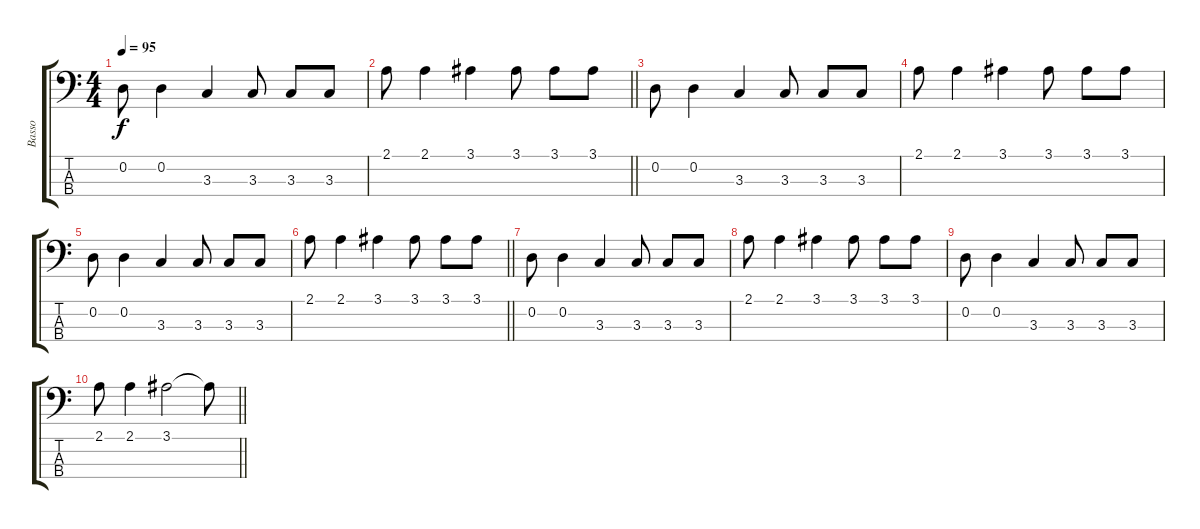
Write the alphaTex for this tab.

\track ("Basso" "Basso") {instrument electricbassfinger}
\staff {score tabs}
\tuning (G2 D2 A1 E1) {hide}
\ts (4 4)
\tempo 95
\clef f4
\ks c
0.2.8{dy f} 0.2.4 3.3.4 3.3.8 3.3.8 3.3.8 |
\barLineRight lightlight
2.1.8 2.1.4 3.1.4 3.1.8 3.1.8 3.1.8 |
0.2.8 0.2.4 3.3.4 3.3.8 3.3.8 3.3.8 |
2.1.8 2.1.4 3.1.4 3.1.8 3.1.8 3.1.8 |
0.2.8 0.2.4 3.3.4 3.3.8 3.3.8 3.3.8 |
\barLineRight lightlight
2.1.8 2.1.4 3.1.4 3.1.8 3.1.8 3.1.8 |
0.2.8 0.2.4 3.3.4 3.3.8 3.3.8 3.3.8 |
2.1.8 2.1.4 3.1.4 3.1.8 3.1.8 3.1.8 |
0.2.8 0.2.4 3.3.4 3.3.8 3.3.8 3.3.8 |
\barLineRight lightlight
2.1.8 2.1.4 3.1.2 3.1{t}.8
